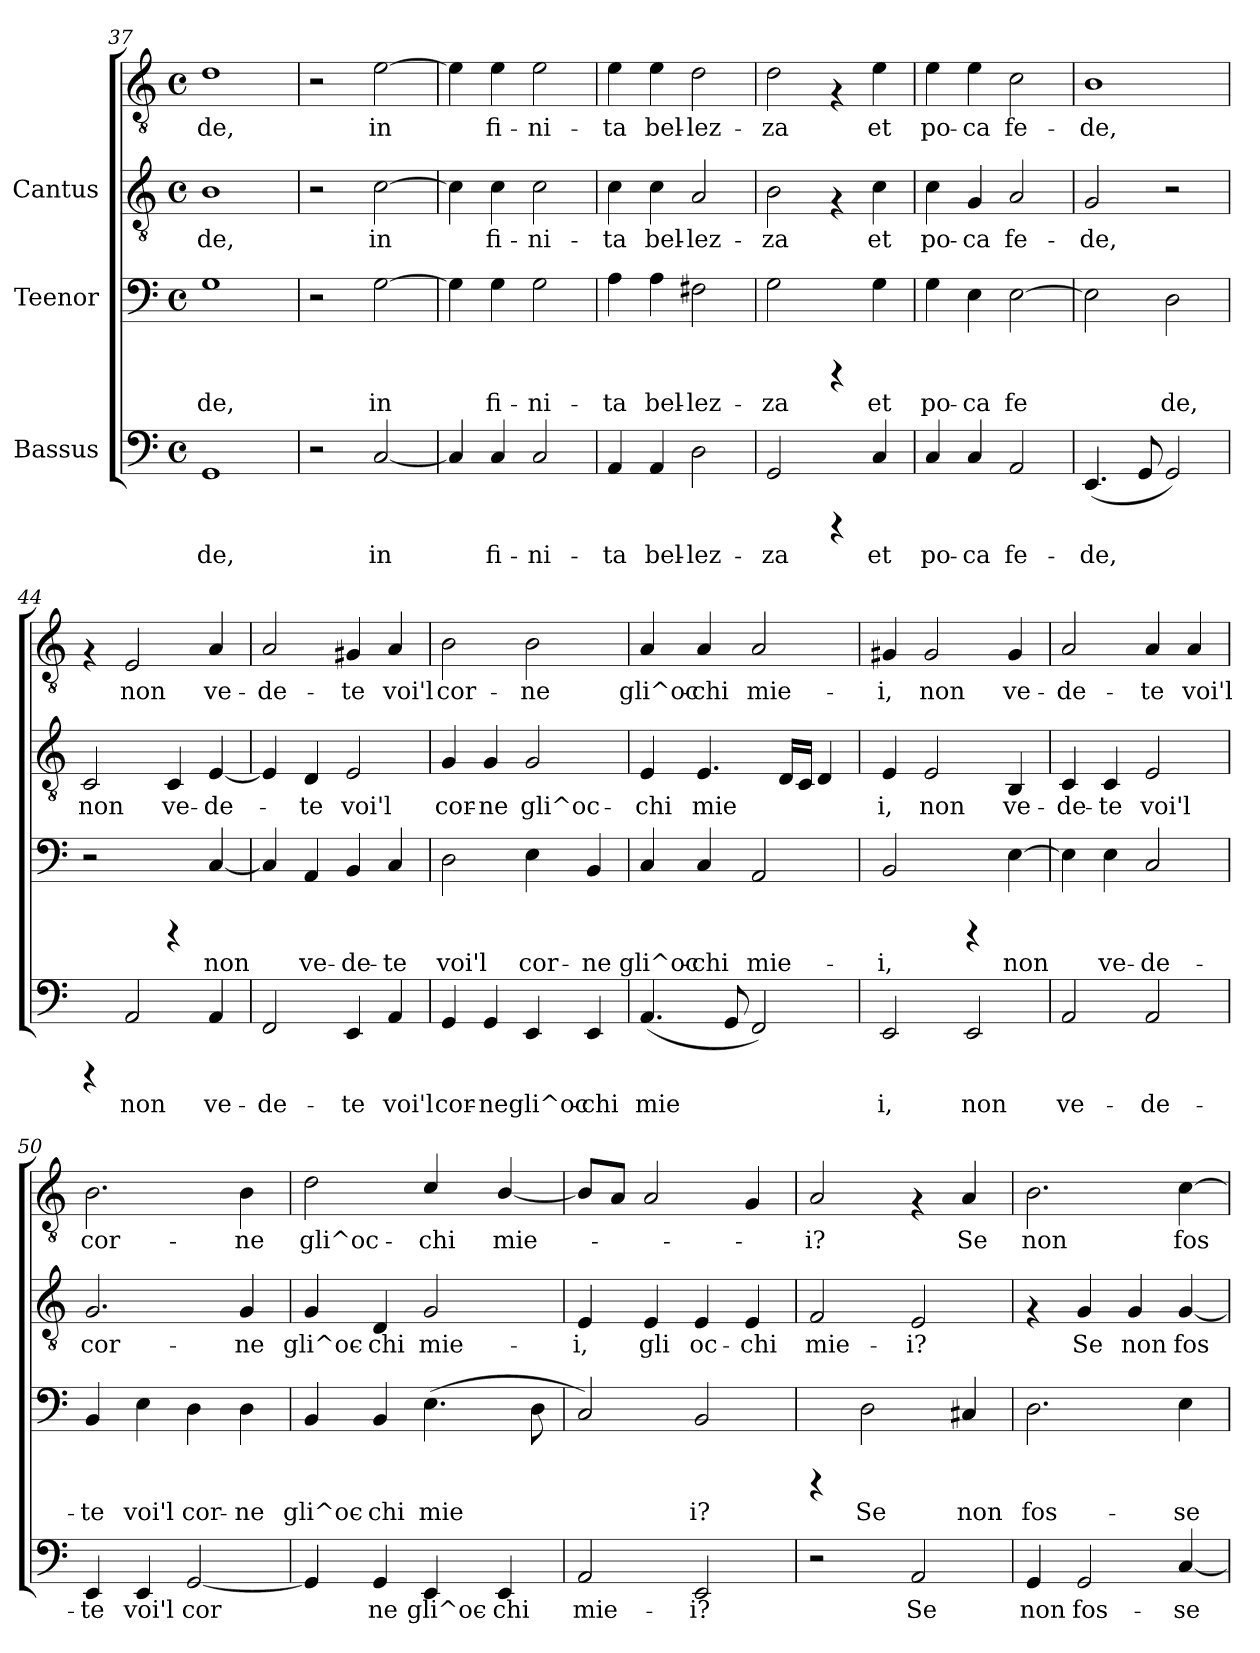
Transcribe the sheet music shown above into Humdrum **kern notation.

**kern	**text	**kern	**text	**kern	**text	**kern	**text
*part3	*part3	*part2	*part2	*part1	*part1	*part1	*part1
*staff4	*staff4	*staff3	*staff3	*staff2	*staff2	*staff1	*staff1
*I"Bassus	*	*I"Teenor	*	*I"Cantus	*	*	*
*clefF4	*	*clefF4	*	*clefGv2	*	*clefGv2	*
*M4/4	*	*M4/4	*	*M4/4	*	*M4/4	*
*met(c)	*	*met(c)	*	*met(c)	*	*met(c)	*
=37	=37	=37	=37	=37	=37	=37	=37
!	!LO:LY:b:cj	!	!LO:LY:b:cj	!	!LO:LY:b:cj	!	!LO:LY:b:cj
1GG	-de,	1G	-de,	1B	de,	1d	-de,
=38	=38	=38	=38	=38	=38	=38	=38
2r	.	2r	.	2r	.	2r	.
!	!LO:LY:b:cj	!	!LO:LY:b:cj	!	!LO:LY:b:cj	!	!LO:LY:b:cj
[<2C/	in-	[>2G\	in-	[>2c\	-in-	[>2e\	in-
=39	=39	=39	=39	=39	=39	=39	=39
!	!LO:LY:b:cj	!	!LO:LY:b:cj	!	!LO:LY:b:cj	!	!LO:LY:b:cj
4C/]	-	4G\]	-	4c\]	-	4e\]	-
!	!LO:LY:b:cj	!	!LO:LY:b:cj	!	!LO:LY:b:cj	!	!LO:LY:b:cj
4C/	fi-	4G\	fi-	4c\	fi-	4e\	fi-
!	!LO:LY:b:cj	!	!LO:LY:b:cj	!	!LO:LY:b:cj	!	!LO:LY:b:cj
2C/	-ni-	2G\	-ni-	2c\	-ni-	2e\	-ni-
!!LO:LB:g=z
=40	=40	=40	=40	=40	=40	=40	=40
!	!LO:LY:b:cj	!	!LO:LY:b:cj	!	!LO:LY:b:cj	!	!LO:LY:b:cj
4AA/	-ta	4A\	-ta	4c\	-ta	4e\	-ta
!	!LO:LY:b:cj	!	!LO:LY:b:cj	!	!LO:LY:b:cj	!	!LO:LY:b:cj
4AA/	bel-	4A\	bel-	4c\	bel-	4e\	bel-
!	!LO:LY:b:cj	!	!LO:LY:b:cj	!	!LO:LY:b:cj	!	!LO:LY:b:cj
2D\	-lez-	2F#X\	-lez-	2A/	-lez-	2d\	-lez-
=41	=41	=41	=41	=41	=41	=41	=41
!	!LO:LY:b:cj	!	!LO:LY:b:cj	!	!LO:LY:b:cj	!	!LO:LY:b:cj
2GG/	-za	2G\	-za	2B\	za	2d\	-za
4rCCC	.	4rCCC	.	4rF	.	4rF	.
!	!LO:LY:b:cj	!	!LO:LY:b:cj	!	!LO:LY:b:cj	!	!LO:LY:b:cj
4C/	et	4G\	et	4c\	et	4e\	et
=42	=42	=42	=42	=42	=42	=42	=42
!	!LO:LY:b:cj	!	!LO:LY:b:cj	!	!LO:LY:b:cj	!	!LO:LY:b:cj
4C/	po-	4G\	po-	4c\	-po-	4e\	po-
!	!LO:LY:b:cj	!	!LO:LY:b:cj	!	!LO:LY:b:cj	!	!LO:LY:b:cj
4C/	-ca	4E\	-ca	4G/	-ca	4e\	-ca
!	!LO:LY:b:cj	!	!LO:LY:b:cj	!	!LO:LY:b:cj	!	!LO:LY:b:cj
2AA/	fe-	[>2E\	fe-	2A/	fe-	2c\	fe-
=43	=43	=43	=43	=43	=43	=43	=43
!	!LO:LY:b:cj	!	!LO:LY:b:cj	!	!LO:LY:b:cj	!	!LO:LY:b:cj
(<4.EE/	-de,	2E\]	-	2G/	de,	1B	-de,
!	!LO:LY:b:cj	!	!	!	!	!	!
8GG/	.	.	.	.	.	.	.
!	!LO:LY:b:cj	!	!LO:LY:b:cj	!	!	!	!
2GG/)	.	2D\	de,	2r	.	.	.
=44	=44	=44	=44	=44	=44	=44	=44
!	!	!	!	!	!LO:LY:b:cj	!	!
4rCCC	.	2r	.	2C/	-non	4rF	.
!	!LO:LY:b:cj	!	!	!	!	!	!LO:LY:b:cj
2AA/	non	.	.	.	.	2E/	non
!	!	!	!	!	!LO:LY:b:cj	!	!
.	.	4rCCC	.	4C/	ve-	.	.
!	!LO:LY:b:cj	!	!LO:LY:b:cj	!	!LO:LY:b:cj	!	!LO:LY:b:cj
4AA/	ve-	[<4C/	non	[<4E/	-de-	4A/	ve-
=45	=45	=45	=45	=45	=45	=45	=45
!	!LO:LY:b:cj	!	!LO:LY:b:cj	!	!LO:LY:b:cj	!	!LO:LY:b:cj
2FF/	-de-	4C/]	.	4E/]	.	2A/	-de-
!	!	!	!LO:LY:b:cj	!	!LO:LY:b:cj	!	!
.	.	4AA/	ve-	4D/	te	.	.
!	!LO:LY:b:cj	!	!LO:LY:b:cj	!	!LO:LY:b:cj	!	!LO:LY:b:cj
4EE/	-te	4BB/	-de-	2E/	voi'l	4G#X/	-te
!	!LO:LY:b:cj	!	!LO:LY:b:cj	!	!	!	!LO:LY:b:cj
4AA/	voi'l	4C/	-te	.	.	4A/	voi'l
!!LO:PB:g=z
=46	=46	=46	=46	=46	=46	=46	=46
!	!LO:LY:b:cj	!	!LO:LY:b:cj	!	!LO:LY:b:cj	!	!LO:LY:b:cj
4GG/	cor-	2D\	voi'l	4G/	cor-	2B\	cor-
!	!LO:LY:b:cj	!	!	!	!LO:LY:b:cj	!	!
4GG/	-ne	.	.	4G/	-ne	.	.
!	!LO:LY:b:cj	!	!LO:LY:b:cj	!	!LO:LY:b:cj	!	!LO:LY:b:cj
4EE/	gli^oc-	4E\	cor-	2G/	gli^oc-	2B\	-ne
!	!LO:LY:b:cj	!	!LO:LY:b:cj	!	!	!	!
4EE/	-chi	4BB/	-ne	.	.	.	.
=47	=47	=47	=47	=47	=47	=47	=47
!	!LO:LY:b:cj	!	!LO:LY:b:cj	!	!LO:LY:b:cj	!	!LO:LY:b:cj
(<4.AA/	mie-	4C/	gli^oc-	4E/	-chi	4A/	-gli^oc-
!	!	!	!LO:LY:b:cj	!	!LO:LY:b:cj	!	!LO:LY:b:cj
.	.	4C/	-chi	4.E/	mie-	4A/	-chi
!	!LO:LY:b:cj	!	!	!	!	!	!
8GG/	--	.	.	.	.	.	.
!	!LO:LY:b:cj	!	!LO:LY:b:cj	!	!	!	!LO:LY:b:cj
2FF/)	--	2AA/	mie-	.	.	2A/	mie-
!	!	!	!	!	!LO:LY:b:cj	!	!
.	.	.	.	16D/L	--	.	.
!	!	!	!	!	!LO:LY:b:cj	!	!
.	.	.	.	16C/J	--	.	.
!	!	!	!	!	!LO:LY:b:cj	!	!
.	.	.	.	4D/	--	.	.
=48	=48	=48	=48	=48	=48	=48	=48
!	!LO:LY:b:cj	!	!LO:LY:b:cj	!	!LO:LY:b:cj	!	!LO:LY:b:cj
2EE/	-i,	2BB/	-i,	4E/	-i,	4G#X/	-i,
!	!	!	!	!	!LO:LY:b:cj	!	!LO:LY:b:cj
.	.	.	.	2E/	non	2G#/	non
!	!LO:LY:b:cj	!	!	!	!	!	!
2EE/	non	4rCCC	.	.	.	.	.
!	!	!	!LO:LY:b:cj	!	!LO:LY:b:cj	!	!LO:LY:b:cj
.	.	[>4E\	non	4BB/	ve-	4G#/	ve-
=49	=49	=49	=49	=49	=49	=49	=49
!	!LO:LY:b:cj	!	!LO:LY:b:cj	!	!LO:LY:b:cj	!	!LO:LY:b:cj
2AA/	ve-	4E\]	.	4C/	de-	2A/	-de-
!	!	!	!LO:LY:b:cj	!	!LO:LY:b:cj	!	!
.	.	4E\	ve-	4C/	-te	.	.
!	!LO:LY:b:cj	!	!LO:LY:b:cj	!	!LO:LY:b:cj	!	!LO:LY:b:cj
2AA/	-de-	2C/	-de-	2E/	voi'l	4A/	-te
!	!	!	!	!	!	!	!LO:LY:b:cj
.	.	.	.	.	.	4A/	voi'l
=50	=50	=50	=50	=50	=50	=50	=50
!	!LO:LY:b:cj	!	!LO:LY:b:cj	!	!LO:LY:b:cj	!	!LO:LY:b:cj
4EE/	-te	4BB/	-te	2.G/	cor-	2.B\	cor-
!	!LO:LY:b:cj	!	!LO:LY:b:cj	!	!	!	!
4EE/	voi'l	4E\	voi'l	.	.	.	.
!	!LO:LY:b:cj	!	!LO:LY:b:cj	!	!	!	!
[<2GG/	cor-	4D\	cor-	.	.	.	.
!	!	!	!LO:LY:b:cj	!	!LO:LY:b:cj	!	!LO:LY:b:cj
.	.	4D\	-ne	4G/	-ne	4B\	-ne
!!LO:LB:g=z
=51	=51	=51	=51	=51	=51	=51	=51
!	!LO:LY:b:cj	!	!LO:LY:b:cj	!	!LO:LY:b:cj	!	!LO:LY:b:cj
4GG/]	-	4BB/	gli^oc-	4G/	-gli^oc-	2d\	gli^oc-
!	!LO:LY:b:cj	!	!LO:LY:b:cj	!	!LO:LY:b:cj	!	!
4GG/	ne	4BB/	-chi	4D/	-chi	.	.
!	!LO:LY:b:cj	!	!LO:LY:b:cj	!	!LO:LY:b:cj	!	!LO:LY:b:cj
4EE/	gli^oc-	(>4.E\	mie-	2G/	mie-	4c/	-chi
!	!LO:LY:b:cj	!	!	!	!	!	!LO:LY:b:cj
4EE/	-chi	.	.	.	.	[<4B/	mie-
!	!	!	!LO:LY:b:cj	!	!	!	!
.	.	8D\	--	.	.	.	.
=52	=52	=52	=52	=52	=52	=52	=52
!	!LO:LY:b:cj	!	!LO:LY:b:cj	!	!LO:LY:b:cj	!	!
2AA/	mie-	2C/)	-	4E/	-i,	8B/L]	.
.	.	.	.	.	.	8A/J	.
!	!	!	!	!	!LO:LY:b:cj	!	!
.	.	.	.	4E/	gli	2A/	.
!	!LO:LY:b:cj	!	!LO:LY:b:cj	!	!LO:LY:b:cj	!	!
2EE/	-i?	2BB/	i?	4E/	oc-	.	.
!	!	!	!	!	!LO:LY:b:cj	!	!
.	.	.	.	4E/	-chi	4G/	.
=53	=53	=53	=53	=53	=53	=53	=53
!	!	!	!	!	!LO:LY:b:cj	!	!LO:LY:b:cj
2r	.	4rCCC	.	2F/	mie-	2A/	i?
!	!	!	!LO:LY:b:cj	!	!	!	!
.	.	2D\	Se	.	.	.	.
!	!LO:LY:b:cj	!	!	!	!LO:LY:b:cj	!	!
2AA/	Se	.	.	2E/	-i?	4rF	.
!	!	!	!LO:LY:b:cj	!	!	!	!LO:LY:b:cj
.	.	4C#X/	non	.	.	4A/	Se
=54	=54	=54	=54	=54	=54	=54	=54
!	!LO:LY:b:cj	!	!LO:LY:b:cj	!	!	!	!LO:LY:b:cj
4GG/	non	2.D\	fos-	4rF	.	2.B\	non
!	!LO:LY:b:cj	!	!	!	!LO:LY:b:cj	!	!
2GG/	fos-	.	.	4G/	-Se	.	.
!	!	!	!	!	!LO:LY:b:cj	!	!
.	.	.	.	4G/	non	.	.
!	!LO:LY:b:cj	!	!LO:LY:b:cj	!	!LO:LY:b:cj	!	!LO:LY:b:cj
[<4C/	-se	4E\	-se	[<4G/	fos-	[>4c\	fos-
=	=	=	=	=	=	=	=
*-	*-	*-	*-	*-	*-	*-	*-
